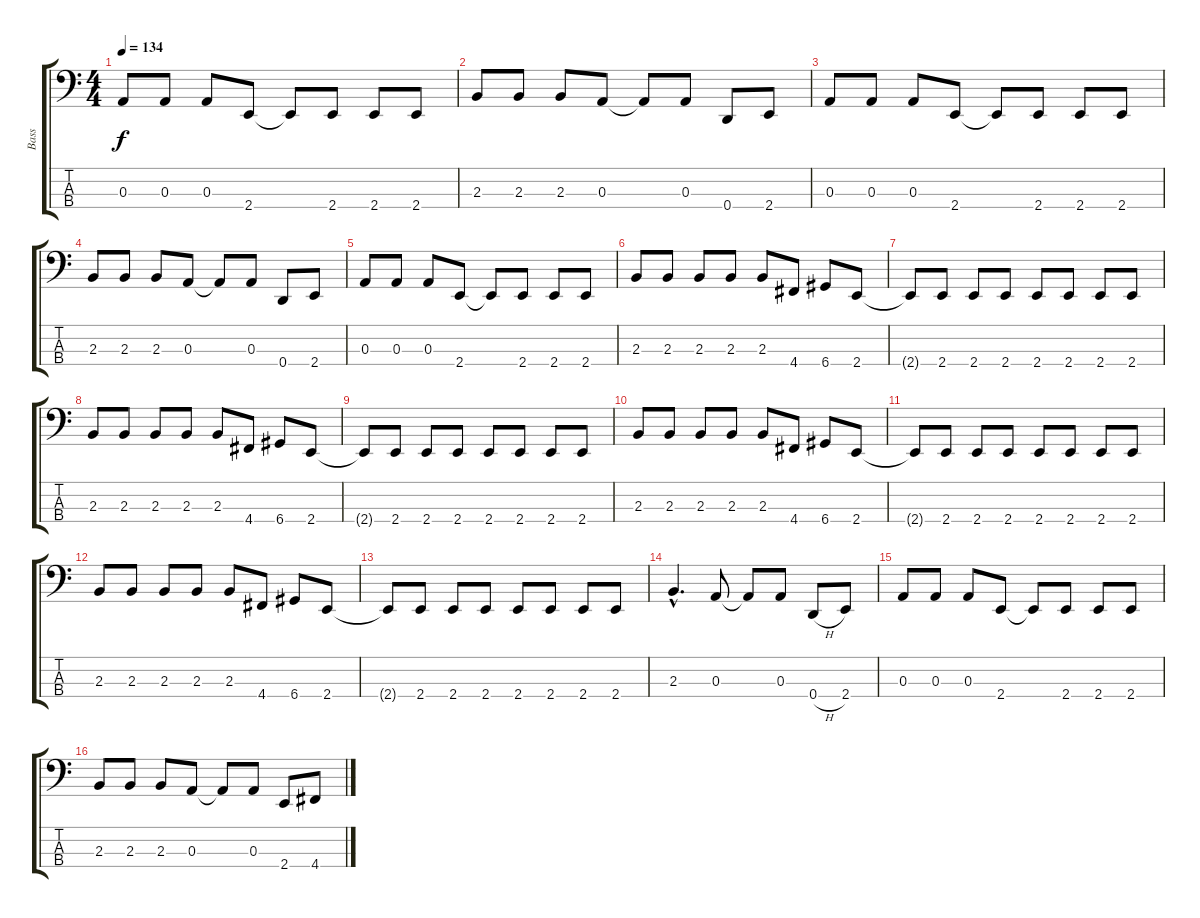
\track ("Bass" "Bass") {instrument electricbassfinger}
\staff {score tabs}
\tuning (G2 D2 A1 D1) {hide}
\ts (4 4)
\tempo 134
\clef f4
\ks c
0.3.8{dy f} 0.3.8 0.3.8 2.4.8 2.4{t}.8 2.4.8 2.4.8 2.4.8 |
2.3.8 2.3.8 2.3.8 0.3.8 0.3{t}.8 0.3.8 0.4.8 2.4.8 |
0.3.8 0.3.8 0.3.8 2.4.8 2.4{t}.8 2.4.8 2.4.8 2.4.8 |
2.3.8 2.3.8 2.3.8 0.3.8 0.3{t}.8 0.3.8 0.4.8 2.4.8 |
0.3.8 0.3.8 0.3.8 2.4.8 2.4{t}.8 2.4.8 2.4.8 2.4.8 |
2.3.8 2.3.8 2.3.8 2.3.8 2.3.8 4.4.8 6.4.8 2.4.8 |
2.4{t}.8 2.4.8 2.4.8 2.4.8 2.4.8 2.4.8 2.4.8 2.4.8 |
2.3.8 2.3.8 2.3.8 2.3.8 2.3.8 4.4.8 6.4.8 2.4.8 |
2.4{t}.8 2.4.8 2.4.8 2.4.8 2.4.8 2.4.8 2.4.8 2.4.8 |
2.3.8 2.3.8 2.3.8 2.3.8 2.3.8 4.4.8 6.4.8 2.4.8 |
2.4{t}.8 2.4.8 2.4.8 2.4.8 2.4.8 2.4.8 2.4.8 2.4.8 |
2.3.8 2.3.8 2.3.8 2.3.8 2.3.8 4.4.8 6.4.8 2.4.8 |
2.4{t}.8 2.4.8 2.4.8 2.4.8 2.4.8 2.4.8 2.4.8 2.4.8 |
2.3{hac}.4{d} 0.3.8 0.3{t}.8 0.3.8 0.4{h}.8 2.4.8 |
0.3.8 0.3.8 0.3.8 2.4.8 2.4{t}.8 2.4.8 2.4.8 2.4.8 |
2.3.8 2.3.8 2.3.8 0.3.8 0.3{t}.8 0.3.8 2.4.8 4.4.8
